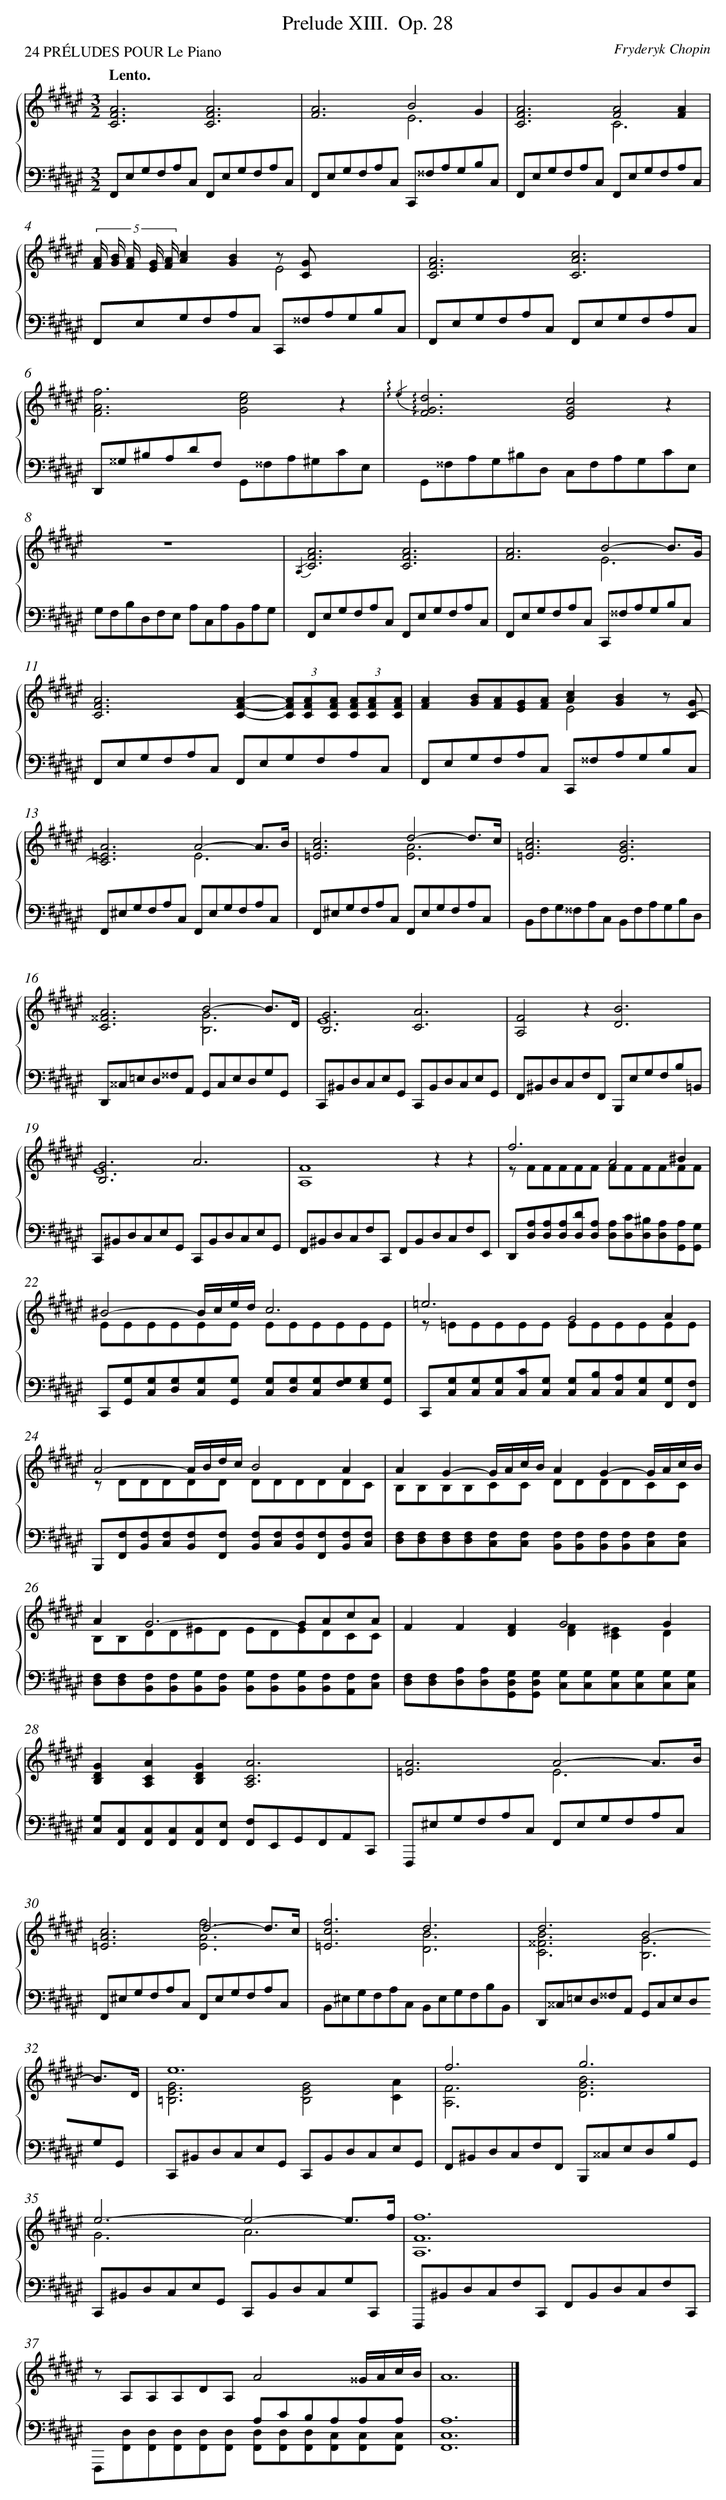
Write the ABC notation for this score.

X:1
T: Prelude XIII.	 Op. 28
C: Fryderyk Chopin
L: 1/8
M: 3/2
P: 24 PRÉLUDES POUR Le Piano
Q: "Lento."
%%staves {1 2}
V: 1 clef=treble
V: 2 clef=bass
K: F#
[V:1] [A6F6C6][A6F6C6] |
[V:2] F,,E,G,F,A,C, F,,E,G,F,A,C, |
[V:1] [A6F6]B4G2 & x6E6 |
[V:2] F,,E,G,F,A,C, C,,^^F,A,G,B,C, |
[V:1] [A6F6C6][A4F4][A2F2] & x6C6 |
[V:2] F,,E,G,F,A,C, F,,E,G,F,A,C, |
[V:1] (5:4:5[A/F/] [B/G/] [A/F/] [G/E/] [A/F/][c2A2][B2G2]z [GC] & x6E4x2 |
[V:2] F,,E,G,F,A,C, C,,^^F,A,G,B,C, |
[V:1] [A6F6C6][c6A6C6] |
[V:2] F,,E,G,F,A,C, F,,E,G,F,A,C, |
[V:1] [f6A6F6][e4c4G4]z2 |
[V:2] D,,^^G,^B,A,DF, G,,^^F,A,^G,CE, |
[V:1] {/!arpeggio!e2}!arpeggio![d6G6F6][c4G4E4]z2 |
[V:2] G,,^^F,A,G,^B,D, C,F,A,G,CE, |
[V:1] z12 |
[V:2] G,F,B,D,F,E, A,C,A,B,,A,G, |
[V:1] {/A,2}[A6F6C6][A6F6C6] |
[V:2] F,,E,G,F,A,C, F,,E,G,F,A,C, |
[V:1] [A6F6]B4-B3/G/ & x6E6 |
[V:2] F,,E,G,F,A,C, C,,^^F,A,G,B,C, |
[V:1] [A4F4C4]>[A4F4C4]-(3[AFC][AFC][AFC] (3[AFC][AFC][AFC] |
[V:2] F,,E,G,F,A,C, F,,E,G,F,A,C, |
[V:1] [A2F2][BG][AF][GE][AF][c2A2][B2G2]z [GC-] & x6E4x2 |
[V:2] F,,E,G,F,A,C, C,,^^F,A,G,B,C, |
[V:1] [A6=E6C6]A4-A3/B/ & x6E6 |
[V:2] F,,^E,G,F,A,C, F,,E,G,F,A,C, |
[V:1] [c6A6=E6]d4-d3/c/ & x6[A6E6] |
[V:2] F,,^E,G,F,A,C, F,,E,G,F,A,C, |
[V:1] [c6A6=E6][B6G6D6] |
[V:2] B,,F,G,^^F,A,C, B,,F,A,G,B,D, |
[V:1] [A6^^F6C6]B4-B3/D/ & x6[G6B,6] |
[V:2] D,,^^C,=E,D,^^F,A,, G,,C,E,D,G,G,, |
[V:1] [G6B,6][A6C6] & E12 |
[V:2] C,,^B,,D,C,E,G,, C,,B,,D,C,E,G,, |
[V:1] [F4A,4]z2[B6D6] |
[V:2] F,,^B,,D,C,F,F,, B,,,E,G,F,B,=B,, |
[V:1] [G6B,6]A6 & E12 |
[V:2] C,,^B,,D,C,E,G,, C,,B,,D,C,E,G,, |
[V:1] [F8A,8]z2z2 |
[V:2] F,,^B,,D,C,F,C,, F,,B,,D,C,F,E,, |
[V:1] f6A4^B2 & z FFFFF FFFFFF |
[V:2] D,,[A,D,][A,D,][A,D,][DD,][A,D,] [A,D,][CD,][^B,D,][A,D,][A,G,,][G,G,,] |
[V:1] ^B4-B/c/e/d/c6 & EEEEEE EEEEEE |
[V:2] C,,[G,G,,][G,C,][G,D,][G,C,][G,G,,] [G,C,][G,D,][G,C,][G,F,][G,E,][G,G,,] |
[V:1] =e6G4A2 & z =EEEEE EEEEEE |
[V:2] C,,[G,C,][G,C,][G,C,][CC,][G,C,] [G,C,][B,C,][A,C,][G,C,][G,F,,][F,F,,] |
[V:1] A4-A/B/d/c/B4A2 & z DDDDD DDDDDC |
[V:2] B,,,[F,F,,][F,B,,][F,C,][F,B,,][F,F,,] [F,B,,][F,C,][F,B,,][F,F,,][F,B,,][F,C,] |
[V:1] A2G2-G/A/c/B/A2G2-G/A/c/B/ & B,B,B,B,CC DDDDCC |
[V:2] [F,D,][F,D,][F,D,][F,D,][F,C,][F,C,] [F,B,,][F,B,,][F,B,,][F,B,,][F,C,][F,C,] |
[V:1] A4<G4-GAcA & B,B,DD^ED EDEDCC |
[V:2] [F,D,][F,D,][F,B,,][F,B,,][G,B,,][F,B,,] [G,B,,][F,B,,][G,B,,][F,B,,][F,A,,][F,C,] |
[V:1] F2F2[F2D2]G4G2 & x4>[F4D4][^E2C2]D2 |
[V:2] [F,D,][F,D,][A,D,][A,D,][G,D,G,,][G,D,G,,] [G,C,][G,C,][G,C,][G,C,][G,C,][G,C,] |
[V:1] [G2D2B,2][A2C2A,2][G2D2B,2][A6C6A,6] |
[V:2] [G,C,][C,F,,][C,F,,][C,F,,][C,F,,][E,F,,] [F,F,,]E,,G,,F,,A,,C,, |
[V:1] [A6=E6]A4-A3/B/ & x6E6 |
[V:2] F,,,^E,G,F,A,C, F,,E,G,F,A,C, |
[V:1] [c6A6=E6]d4-d3/c/ & x6[f6A6E6] |
[V:2] F,,^E,G,F,A,C, F,,E,G,F,A,C, |
[V:1] [f6c6=E6]d6 & x6[B6D6] |
[V:2] B,,^E,G,F,A,C, B,,E,G,F,B,B,, |
[V:1] d6B4-B3/D/ & [B6^^F6C6][G6B,6] |
[V:2] D,,^^C,=E,D,^^F,A,, G,,C,E,D,G,G,, |
[V:1] e12 & [G6E6=B,6][G4E4B,4][A2C2] |
[V:2] C,,^B,,D,C,E,G,, C,,B,,D,C,E,G,, |
[V:1] f6g6 & [F6A,6][B6G6D6] |
[V:2] F,,^B,,D,C,F,F,, B,,,^^C,E,D,B,G,, |
[V:1] e6-e4-e3/f/ & G6A6 |
[V:2] C,,^B,,D,C,E,G,, C,,B,,D,C,G,C,, |
[V:1] [f12F12A,12] |
[V:2] F,,,^B,,D,C,F,C,, F,,B,,D,C,F,C,, |
[V:1] z A,A,A,DA,A4^^G/A/c/B/ |
[V:2] x6A,CB,A,A,A, & F,,,[D,F,,][D,F,,][D,F,,][D,F,,][D,F,,] [D,F,,][D,F,,][D,F,,][C,F,,][C,F,,][C,F,,] |
[V:1] A12 |]
[V:2] [A,12C,12F,,12] |]
